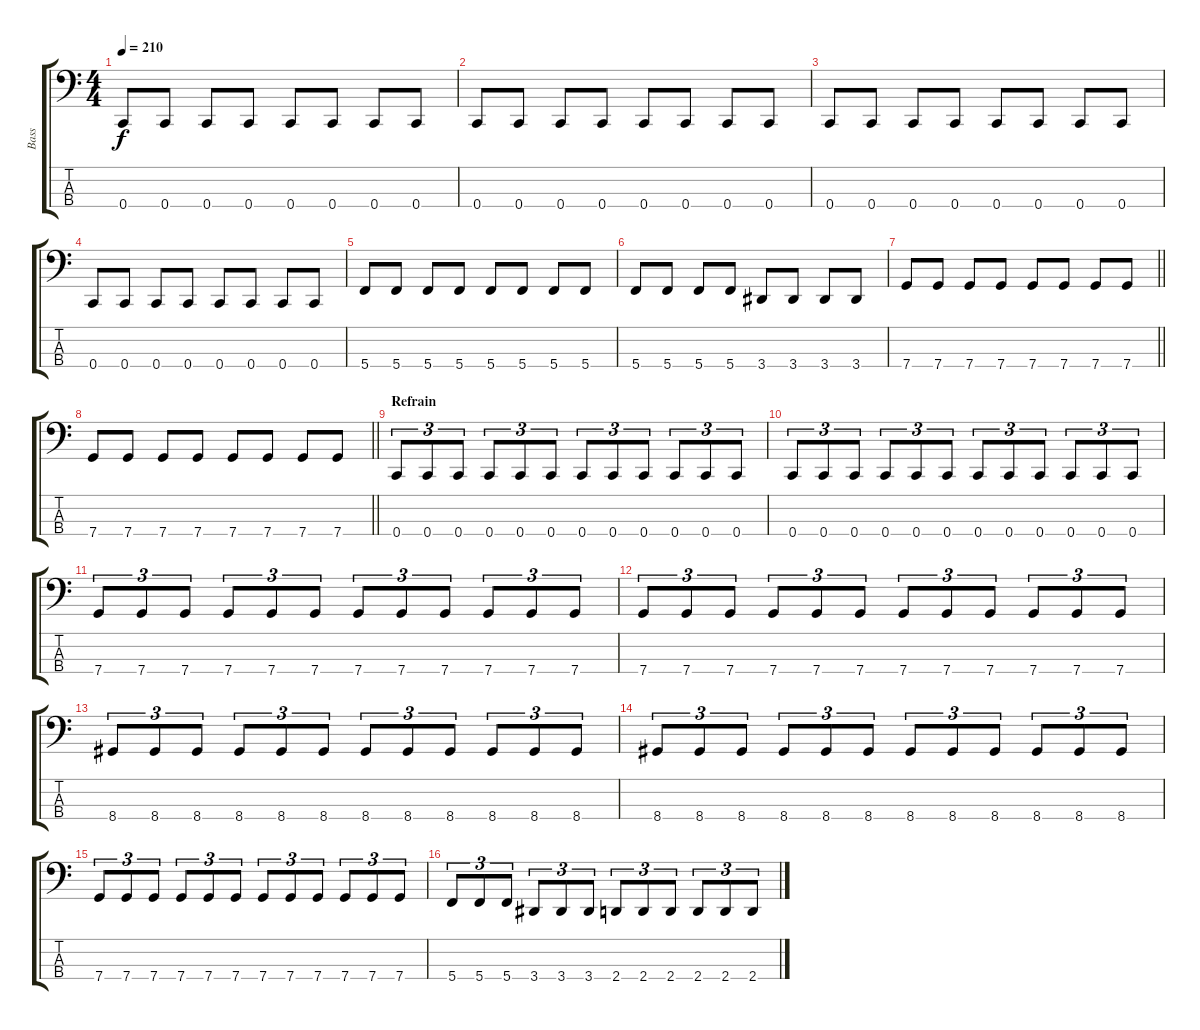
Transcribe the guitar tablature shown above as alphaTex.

\track ("Bass" "Bass") {instrument electricbassfinger}
\staff {score tabs}
\tuning (F2 C2 G1 C1) {hide}
\ts (4 4)
\tempo 210
\clef f4
\ks c
0.4.8{dy f} 0.4.8 0.4.8 0.4.8 0.4.8 0.4.8 0.4.8 0.4.8 |
0.4.8 0.4.8 0.4.8 0.4.8 0.4.8 0.4.8 0.4.8 0.4.8 |
0.4.8 0.4.8 0.4.8 0.4.8 0.4.8 0.4.8 0.4.8 0.4.8 |
0.4.8 0.4.8 0.4.8 0.4.8 0.4.8 0.4.8 0.4.8 0.4.8 |
5.4.8 5.4.8 5.4.8 5.4.8 5.4.8 5.4.8 5.4.8 5.4.8 |
5.4.8 5.4.8 5.4.8 5.4.8 3.4.8 3.4.8 3.4.8 3.4.8 |
\barLineRight lightlight
7.4.8 7.4.8 7.4.8 7.4.8 7.4.8 7.4.8 7.4.8 7.4.8 |
\barLineRight lightlight
7.4.8 7.4.8 7.4.8 7.4.8 7.4.8 7.4.8 7.4.8 7.4.8 |
\section ("" "Refrain")
0.4.8{tu (3 2)} 0.4.8{tu (3 2)} 0.4.8{tu (3 2)} 0.4.8{tu (3 2)} 0.4.8{tu (3 2)} 0.4.8{tu (3 2)} 0.4.8{tu (3 2)} 0.4.8{tu (3 2)} 0.4.8{tu (3 2)} 0.4.8{tu (3 2)} 0.4.8{tu (3 2)} 0.4.8{tu (3 2)} |
0.4.8{tu (3 2)} 0.4.8{tu (3 2)} 0.4.8{tu (3 2)} 0.4.8{tu (3 2)} 0.4.8{tu (3 2)} 0.4.8{tu (3 2)} 0.4.8{tu (3 2)} 0.4.8{tu (3 2)} 0.4.8{tu (3 2)} 0.4.8{tu (3 2)} 0.4.8{tu (3 2)} 0.4.8{tu (3 2)} |
7.4.8{tu (3 2)} 7.4.8{tu (3 2)} 7.4.8{tu (3 2)} 7.4.8{tu (3 2)} 7.4.8{tu (3 2)} 7.4.8{tu (3 2)} 7.4.8{tu (3 2)} 7.4.8{tu (3 2)} 7.4.8{tu (3 2)} 7.4.8{tu (3 2)} 7.4.8{tu (3 2)} 7.4.8{tu (3 2)} |
7.4.8{tu (3 2)} 7.4.8{tu (3 2)} 7.4.8{tu (3 2)} 7.4.8{tu (3 2)} 7.4.8{tu (3 2)} 7.4.8{tu (3 2)} 7.4.8{tu (3 2)} 7.4.8{tu (3 2)} 7.4.8{tu (3 2)} 7.4.8{tu (3 2)} 7.4.8{tu (3 2)} 7.4.8{tu (3 2)} |
8.4.8{tu (3 2)} 8.4.8{tu (3 2)} 8.4.8{tu (3 2)} 8.4.8{tu (3 2)} 8.4.8{tu (3 2)} 8.4.8{tu (3 2)} 8.4.8{tu (3 2)} 8.4.8{tu (3 2)} 8.4.8{tu (3 2)} 8.4.8{tu (3 2)} 8.4.8{tu (3 2)} 8.4.8{tu (3 2)} |
8.4.8{tu (3 2)} 8.4.8{tu (3 2)} 8.4.8{tu (3 2)} 8.4.8{tu (3 2)} 8.4.8{tu (3 2)} 8.4.8{tu (3 2)} 8.4.8{tu (3 2)} 8.4.8{tu (3 2)} 8.4.8{tu (3 2)} 8.4.8{tu (3 2)} 8.4.8{tu (3 2)} 8.4.8{tu (3 2)} |
7.4.8{tu (3 2)} 7.4.8{tu (3 2)} 7.4.8{tu (3 2)} 7.4.8{tu (3 2)} 7.4.8{tu (3 2)} 7.4.8{tu (3 2)} 7.4.8{tu (3 2)} 7.4.8{tu (3 2)} 7.4.8{tu (3 2)} 7.4.8{tu (3 2)} 7.4.8{tu (3 2)} 7.4.8{tu (3 2)} |
5.4.8{tu (3 2)} 5.4.8{tu (3 2)} 5.4.8{tu (3 2)} 3.4.8{tu (3 2)} 3.4.8{tu (3 2)} 3.4.8{tu (3 2)} 2.4.8{tu (3 2)} 2.4.8{tu (3 2)} 2.4.8{tu (3 2)} 2.4.8{tu (3 2)} 2.4.8{tu (3 2)} 2.4.8{tu (3 2)}
